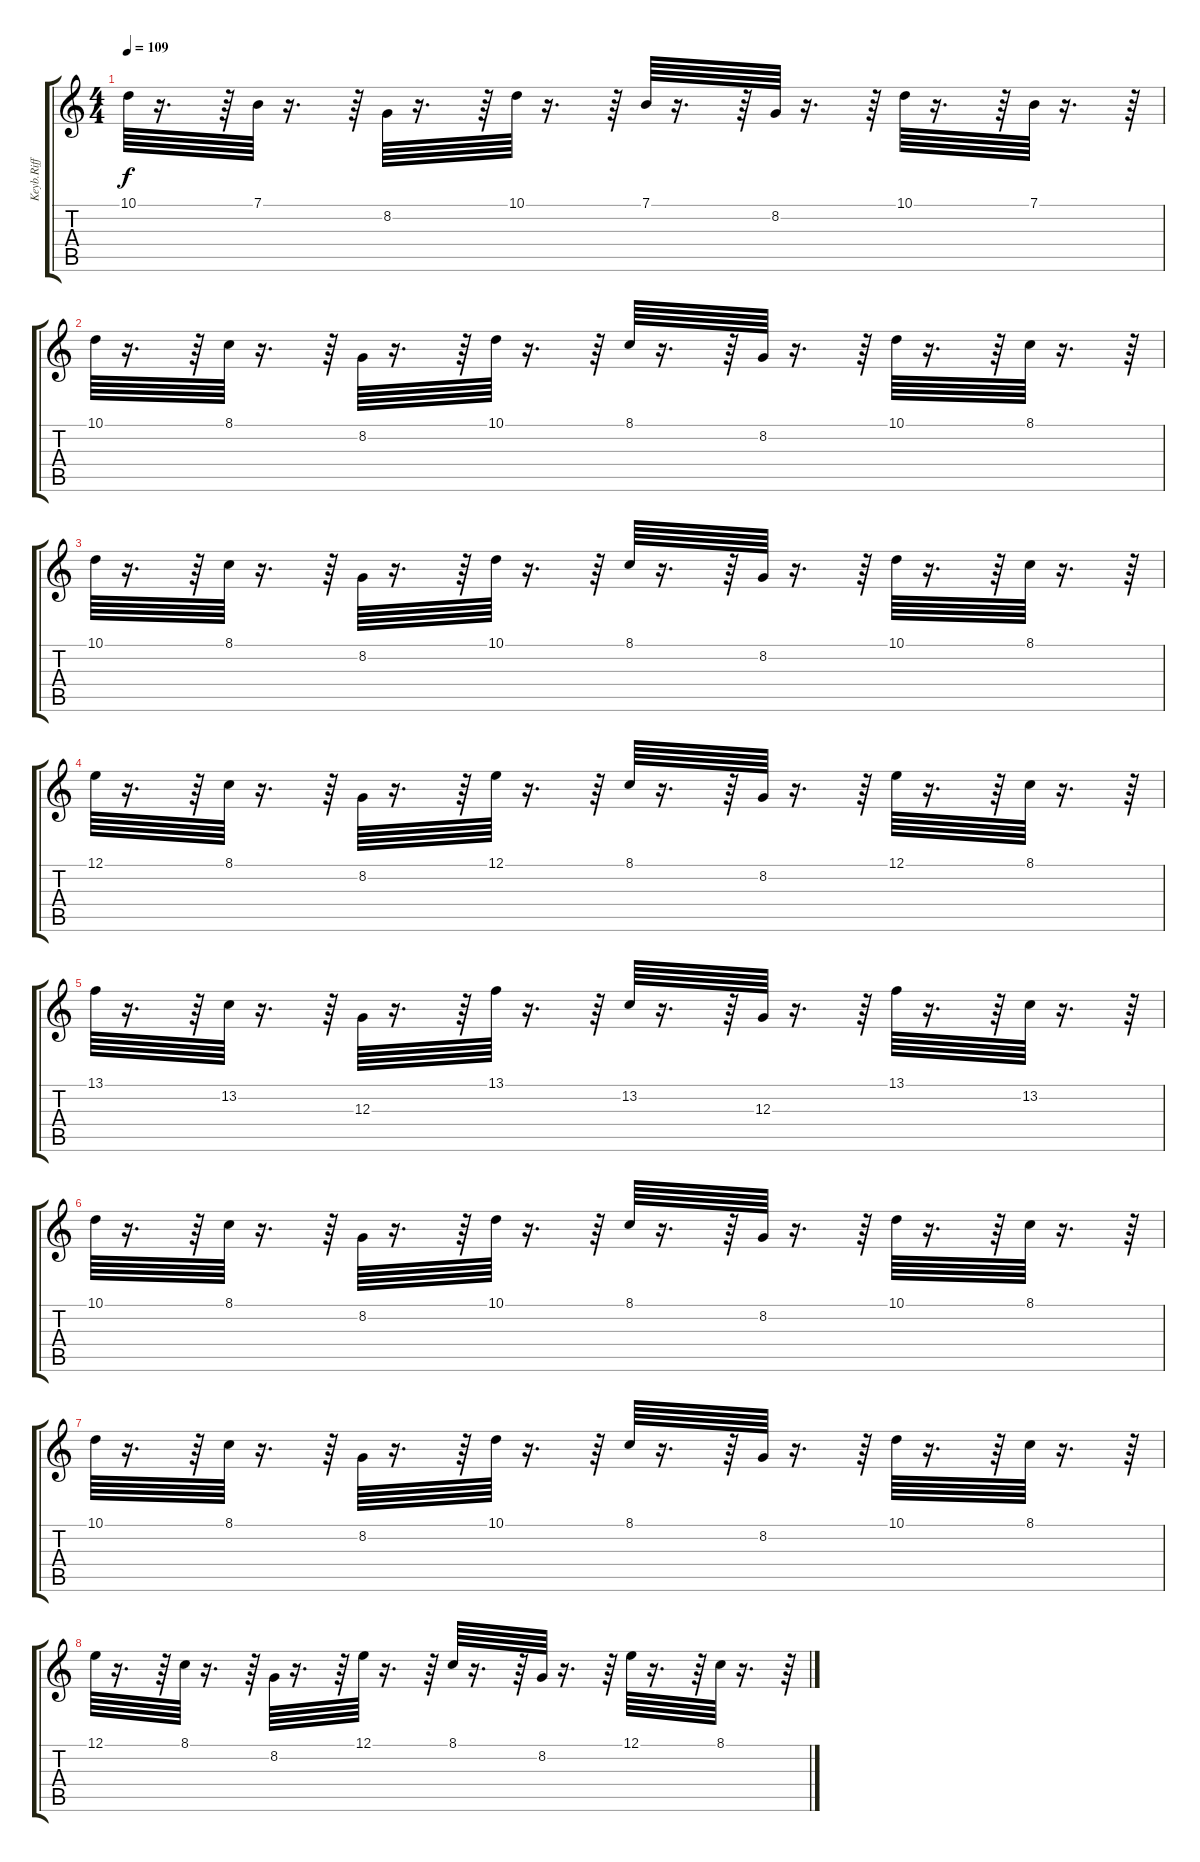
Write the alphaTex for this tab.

\track ("Keyb.Riff" "Keyb.Riff") {instrument fx4atmosphere}
\staff {score tabs}
\tuning (E4 B3 G3 D3 A2 E2) {hide}
\ts (4 4)
\tempo 109
\clef g2
\ks c
10.1.64{dy f} r.16{d} r.64 7.1.64 r.16{d} r.64 8.2.64 r.16{d} r.64 10.1.64 r.16{d} r.64 7.1.64 r.16{d} r.64 8.2.64 r.16{d} r.64 10.1.64 r.16{d} r.64 7.1.64 r.16{d} r.64 |
10.1.64 r.16{d} r.64 8.1.64 r.16{d} r.64 8.2.64 r.16{d} r.64 10.1.64 r.16{d} r.64 8.1.64 r.16{d} r.64 8.2.64 r.16{d} r.64 10.1.64 r.16{d} r.64 8.1.64 r.16{d} r.64 |
10.1.64 r.16{d} r.64 8.1.64 r.16{d} r.64 8.2.64 r.16{d} r.64 10.1.64 r.16{d} r.64 8.1.64 r.16{d} r.64 8.2.64 r.16{d} r.64 10.1.64 r.16{d} r.64 8.1.64 r.16{d} r.64 |
12.1.64 r.16{d} r.64 8.1.64 r.16{d} r.64 8.2.64 r.16{d} r.64 12.1.64 r.16{d} r.64 8.1.64 r.16{d} r.64 8.2.64 r.16{d} r.64 12.1.64 r.16{d} r.64 8.1.64 r.16{d} r.64 |
13.1.64 r.16{d} r.64 13.2.64 r.16{d} r.64 12.3.64 r.16{d} r.64 13.1.64 r.16{d} r.64 13.2.64 r.16{d} r.64 12.3.64 r.16{d} r.64 13.1.64 r.16{d} r.64 13.2.64 r.16{d} r.64 |
10.1.64 r.16{d} r.64 8.1.64 r.16{d} r.64 8.2.64 r.16{d} r.64 10.1.64 r.16{d} r.64 8.1.64 r.16{d} r.64 8.2.64 r.16{d} r.64 10.1.64 r.16{d} r.64 8.1.64 r.16{d} r.64 |
10.1.64 r.16{d} r.64 8.1.64 r.16{d} r.64 8.2.64 r.16{d} r.64 10.1.64 r.16{d} r.64 8.1.64 r.16{d} r.64 8.2.64 r.16{d} r.64 10.1.64 r.16{d} r.64 8.1.64 r.16{d} r.64 |
12.1.64 r.16{d} r.64 8.1.64 r.16{d} r.64 8.2.64 r.16{d} r.64 12.1.64 r.16{d} r.64 8.1.64 r.16{d} r.64 8.2.64 r.16{d} r.64 12.1.64 r.16{d} r.64 8.1.64 r.16{d} r.64
